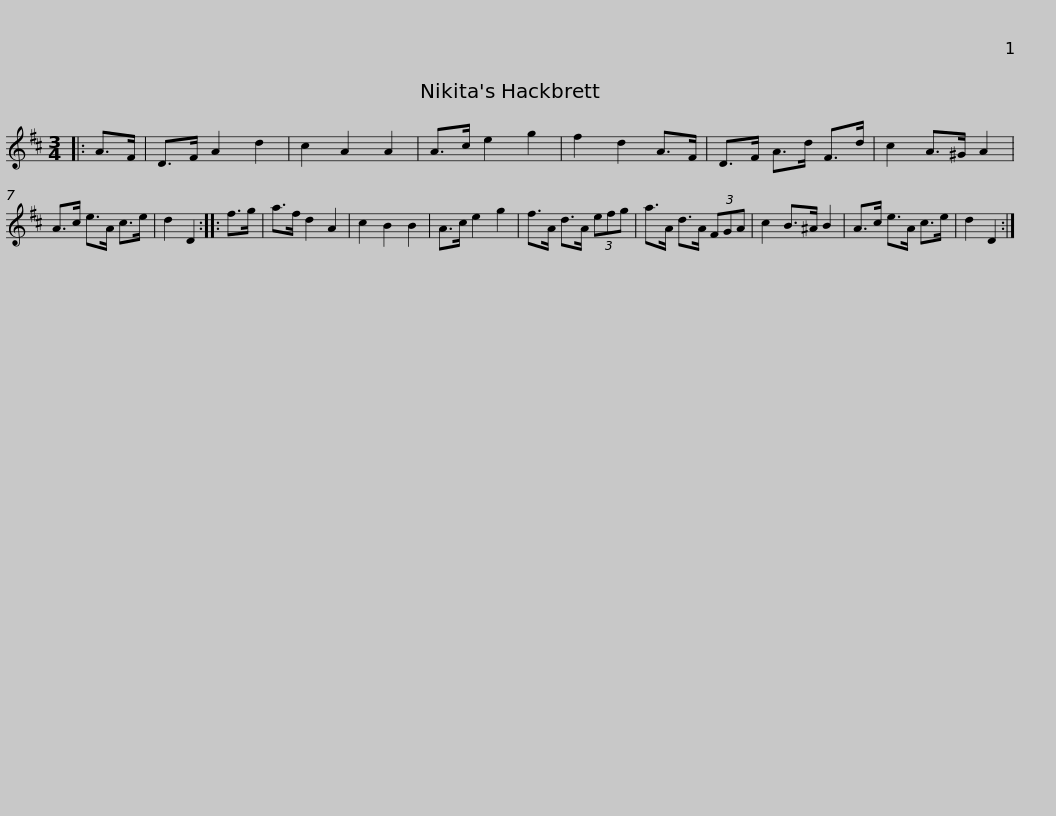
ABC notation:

X:1
L:1/8
M:3/4
I:linebreak $
K:D
V:1 treble
V:1
|: A>F | D>F A2 d2 | c2 A2 A2 | A>c e2 g2 | f2 d2 A>F | %5
 D>F A>d F>d | c2 A>^G A2 | A>c e>A c>e | d2 D2 ::$ f>g | %10
 a>f d2 A2 | c2 B2 B2 | A>c e2 g2 | f>A d>A (3efg | a>A d>A (3FGA | %15
 c2 B>^A B2 | A>c e>A c>e |$ d2 D2 :| %18
